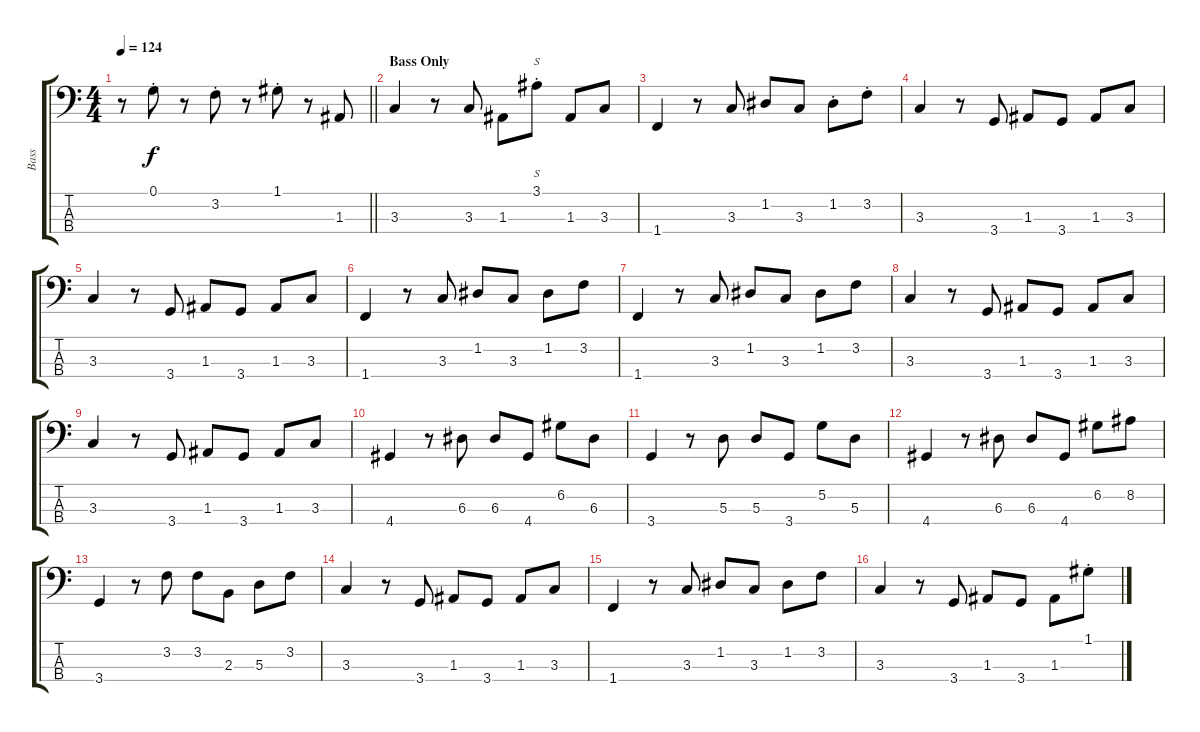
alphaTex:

\track ("Bass" "Bass") {instrument electricbassfinger}
\staff {score tabs}
\tuning (G2 D2 A1 E1) {hide}
\ts (4 4)
\tempo 124
\clef f4
\barLineRight lightlight
\ks c
r.8{dy f} 0.1{st}.8 r.8 3.2{st}.8 r.8 1.1{st}.8 r.8 1.3.8 |
\section ("" "Bass Only")
3.3.4 r.8 3.3.8 1.3.8 3.1{st}.8{s} 1.3.8 3.3.8 |
1.4.4 r.8 3.3.8 1.2.8 3.3.8 1.2{st}.8 3.2{st}.8 |
3.3.4 r.8 3.4.8 1.3.8 3.4.8 1.3.8 3.3.8 |
3.3.4 r.8 3.4.8 1.3.8 3.4.8 1.3.8 3.3.8 |
1.4.4 r.8 3.3.8 1.2.8 3.3.8 1.2.8 3.2.8 |
1.4.4 r.8 3.3.8 1.2.8 3.3.8 1.2.8 3.2.8 |
3.3.4 r.8 3.4.8 1.3.8 3.4.8 1.3.8 3.3.8 |
3.3.4 r.8 3.4.8 1.3.8 3.4.8 1.3.8 3.3.8 |
4.4.4 r.8 6.3.8 6.3.8 4.4.8 6.2.8 6.3.8 |
3.4.4 r.8 5.3.8 5.3.8 3.4.8 5.2.8 5.3.8 |
4.4.4 r.8 6.3.8 6.3.8 4.4.8 6.2.8 8.2.8 |
3.4.4 r.8 3.2.8 3.2.8 2.3.8 5.3.8 3.2.8 |
3.3.4 r.8 3.4.8 1.3.8 3.4.8 1.3.8 3.3.8 |
1.4.4 r.8 3.3.8 1.2.8 3.3.8 1.2.8 3.2.8 |
3.3.4 r.8 3.4.8 1.3.8 3.4.8 1.3.8 1.1{st}.8
